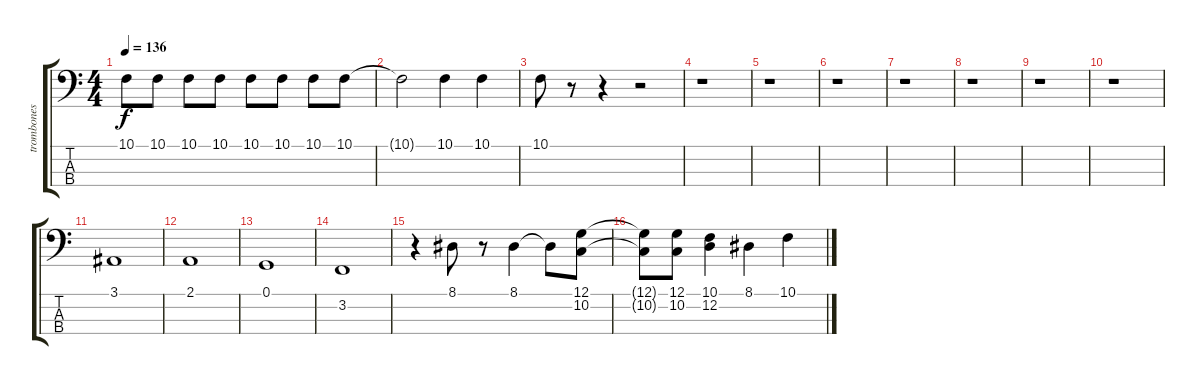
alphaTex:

\track ("trombones" "trombones") {instrument trombone}
\staff {score tabs}
\tuning (G2 D2 A1 E1) {hide}
\ts (4 4)
\tempo 136
\clef f4
\ks c
10.1.8{dy f} 10.1.8 10.1.8 10.1.8 10.1.8 10.1.8 10.1.8 10.1.8 |
10.1{t}.2 10.1.4 10.1.4 |
10.1.8 r.8 r.4 r.2 |
r.1 |
r.1 |
r.1 |
r.1 |
r.1 |
r.1 |
r.1 |
3.1.1 |
2.1.1 |
0.1.1 |
3.2.1 |
r.4 8.1.8 r.8 8.1.4 8.1{t}.8 (12.1 10.2).8 |
(12.1{t} 10.2{t}).8 (12.1 10.2).8 (10.1 12.2).4 8.1.4 10.1.4
